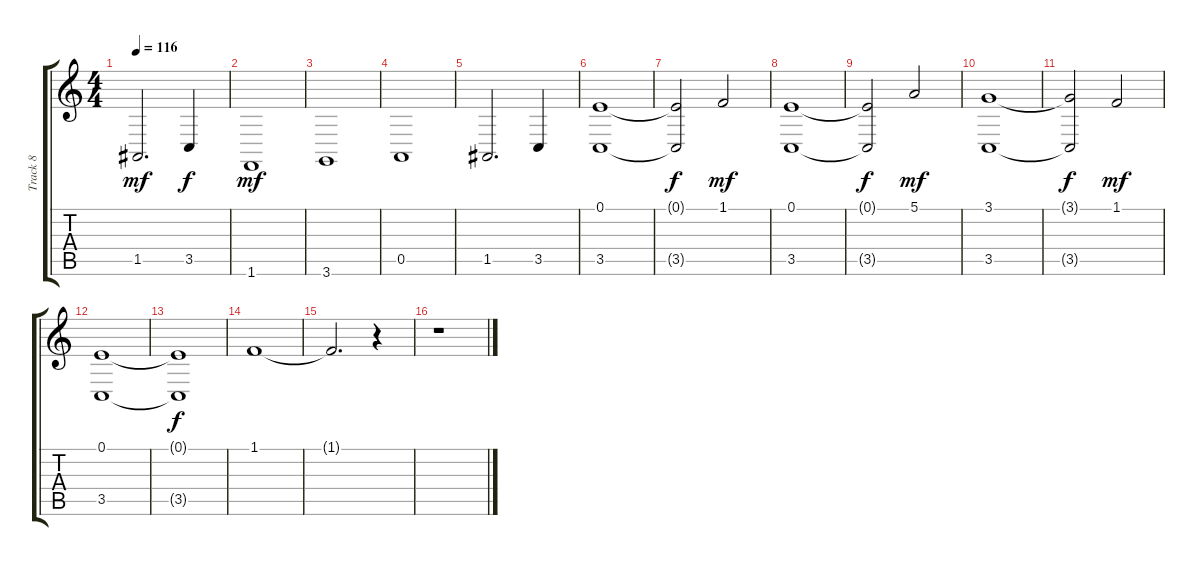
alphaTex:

\track ("Track 8" "Track 8") {instrument lead2sawtooth}
\staff {score tabs}
\tuning (E4 B3 G3 D3 A2 E2) {hide}
\ts (4 4)
\tempo 116
\clef g2
\ks c
1.5.2{d dy mf} 3.5.4{dy f} |
1.6.1{dy mf} |
3.6.1 |
0.5.1 |
1.5.2{d} 3.5.4 |
(0.1 3.5).1 |
(0.1{t} 3.5{t}).2{dy f} 1.1.2{dy mf} |
(0.1 3.5).1 |
(0.1{t} 3.5{t}).2{dy f} 5.1.2{dy mf} |
(3.1 3.5).1 |
(3.1{t} 3.5{t}).2{dy f} 1.1.2{dy mf} |
(0.1 3.5).1 |
(0.1{t} 3.5{t}).1{dy f} |
1.1.1 |
1.1{t}.2{d} r.4 |
r.1
